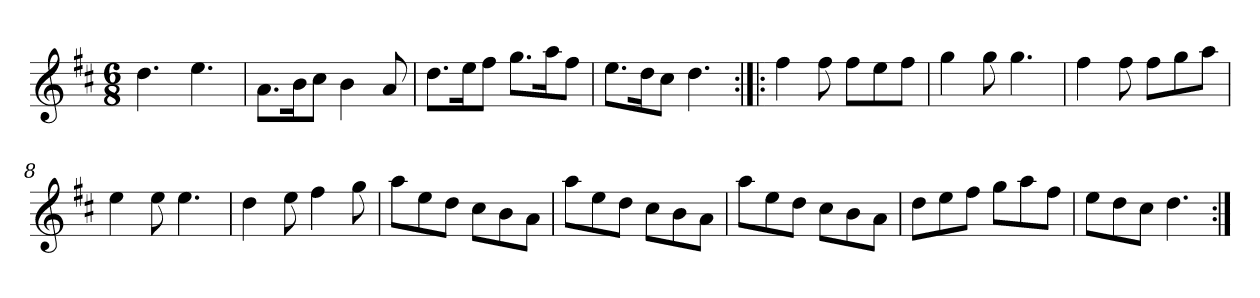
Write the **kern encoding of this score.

**kern
*part1
*staff1
*clefG2
*k[f#c#]
*D:
*M6/8
*MM120
=1
4.dd
4.ee
=2
8.a\L
16b\K
8cc#\J
4b
8a
=3
8.dd\L
16ee\K
8ff#\J
8.gg\L
16aa\K
8ff#\J
=4
8.ee\L
16dd\K
8cc#\J
4.dd
=5:|!|:
4ff#
8ff#
8ff#\L
8ee\
8ff#\J
=6
4gg
8gg
4.gg
=7
4ff#
8ff#
8ff#\L
8gg\
8aa\J
=8
4ee
8ee
4.ee
=9
4dd
8ee
4ff#
8gg
=10
8aa\L
8ee\
8dd\J
8cc#\L
8b\
8a\J
=11
8aa\L
8ee\
8dd\J
8cc#\L
8b\
8a\J
=12
8aa\L
8ee\
8dd\J
8cc#\L
8b\
8a\J
=13
8dd\L
8ee\
8ff#\J
8gg\L
8aa\
8ff#\J
=14
8ee\L
8dd\
8cc#\J
4.dd
=:|!
*-
